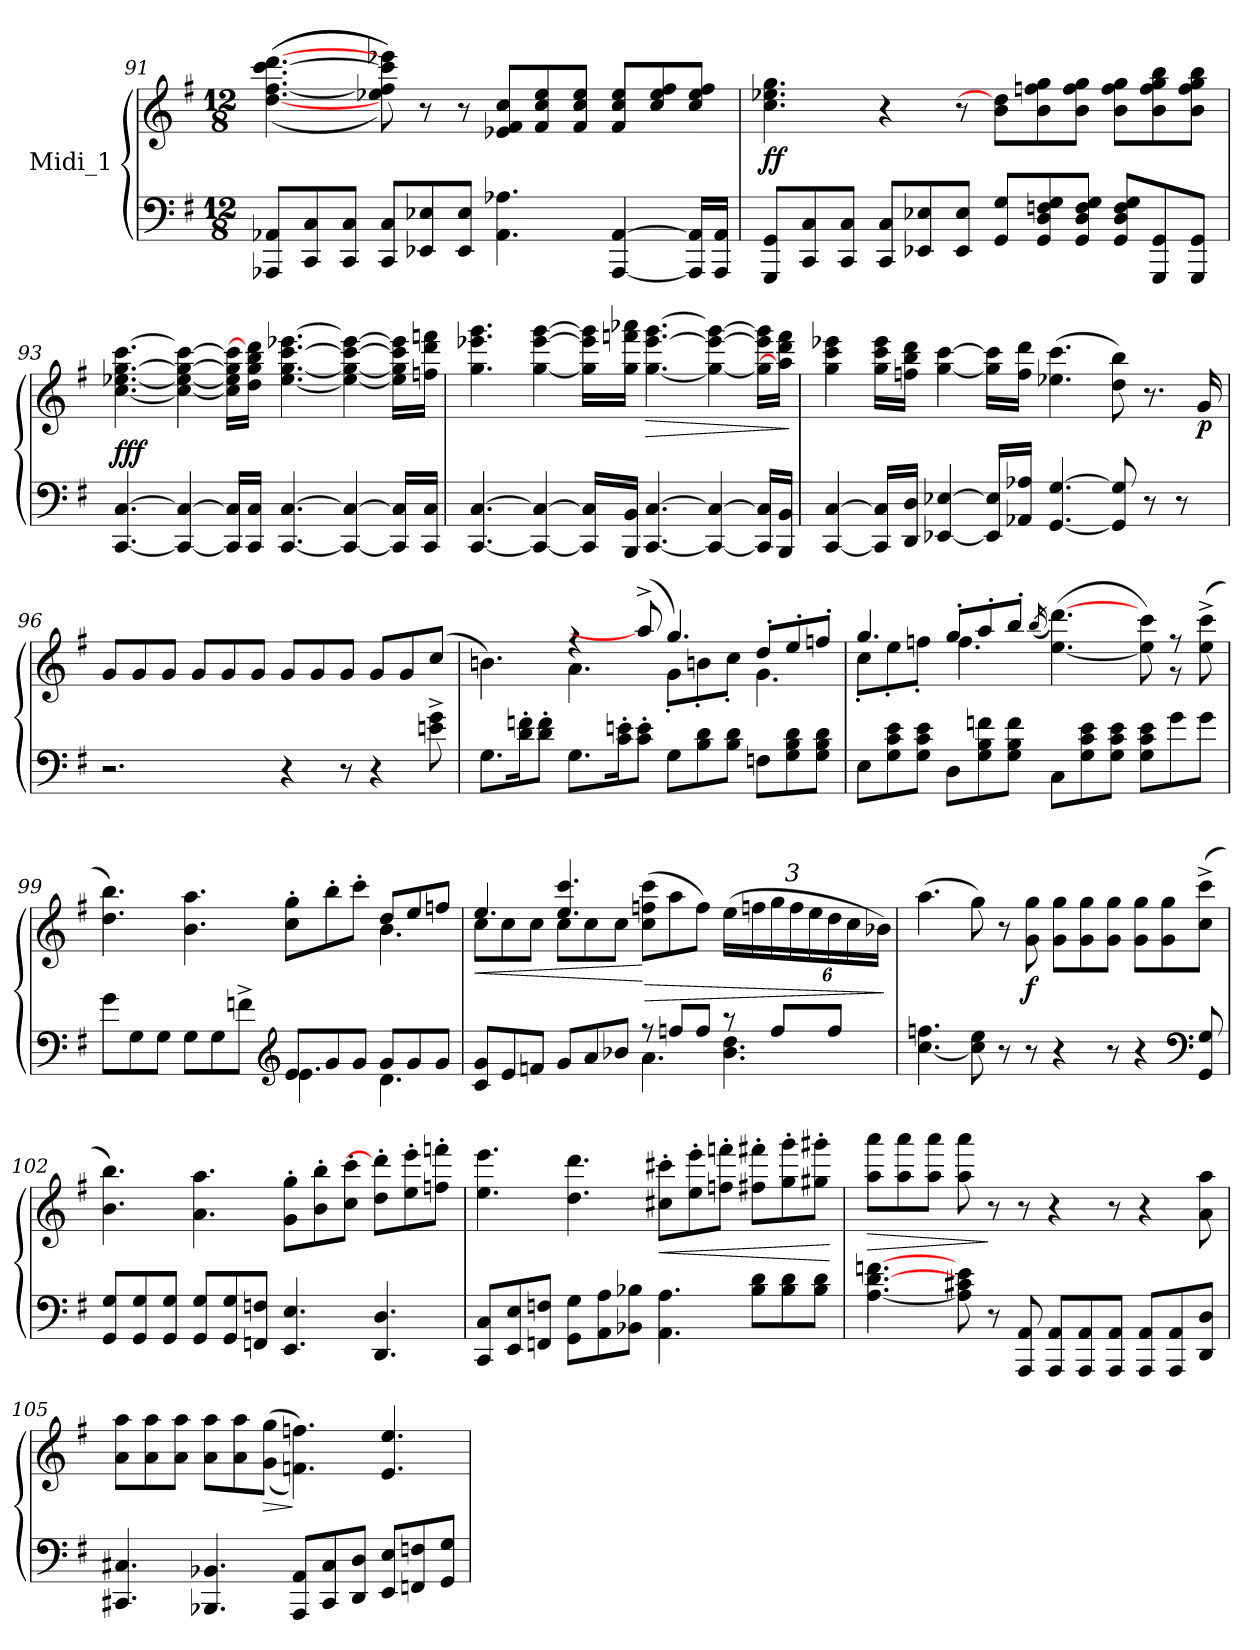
**kern	**kern	**dynam
*part1	*part1	*part1
*staff2	*staff1	*staff1/2
*I"Midi_1	*	*
!!LO:LB:g=z
*clefF4	*clefG2	*
*k[f#]	*k[f#]	*
*G:	*G:	*
*M12/8	*M12/8	*
=91	=91	=91
8AAA-X/ 8AA-X/L	((>([4.dd\ [4.ff#i\ [4.ccc\ [4.ddd\	.
8CC/ 8C/	.	.
8CC/ 8C/J	.	.
8CC/ 8C/L	8ee-X\ 8ff#\] 8ccc\] 8eee-X\)))	.
8EE-X/ 8E-X/	8r	.
8EE-/ 8E-/J	8r	.
4.AA-\ 4.A-X\	8e-X/ 8f#/ 8cc/L	.
.	8f#/ 8cc/ 8ee-i/	.
.	8f#/ 8cc/ 8ee-/J	.
[4AAA-/ [4AA-/	8f#/ 8cc/ 8ee-/L	.
.	8cc/ 8ee-/ 8ff#/	.
16AAA-/] 16AA-/]LL	8cc/ 8ee-/ 8ff#/J	.
16AAA-/ 16AA-/JJ	.	.
!!LO:PB:g=z
=92	=92	=92
*	*MM100	*
!	!	!LO:DY:b
8GGG/ 8GG/L	4.cc\ 4.ee-X\ 4.gg\	ff
8CC/ 8C/	.	.
8CC/ 8C/J	.	.
8CC/ 8C/L	4r	.
8EE-X/ 8E-X/	.	.
8EE-/ 8E-/J	8r	.
8GG/ 8G/L	8b\ 8dd\]L	.
8GG/ 8D/ 8Fn/ 8G/	8b\ 8ffn\ 8gg\	.
8GG/ 8D/ 8F/ 8G/J	8b\ 8ff\ 8gg\J	.
8GG/ 8D/ 8F/ 8G/L	8b\ 8ff\ 8gg\L	.
8GGG/ 8GG/	8b\ 8ff\ 8gg\ 8bb\	.
8GGG/ 8GG/J	8b\ 8ff\ 8gg\ 8bb\J	.
=93	=93	=93
!	!	!LO:DY:a=2
[4.CC/ [4.C/	[4.cc\ [4.ee-X\ [4.gg\ [4.ccc\	fff
4CC/_ 4C/_	4cc\_ 4ee-\_ 4gg\_ 4ccc\_	.
16CC/] 16C/]LL	16cc\] 16ee-\] 16gg\] 16ccc\]LL	.
16CC/ 16C/JJ	16dd\ 16gg\ 16bb\ 16ddd\]JJ	.
[4.CC/ [4.C/	[4.ee-\ [4.gg\ [4.ccc\ [4.eee-X\	.
4CC/_ 4C/_	4ee-\_ 4gg\_ 4ccc\_ 4eee-\_	.
16CC/] 16C/]LL	16ee-\] 16gg\] 16ccc\] 16eee-\]LL	.
16CC/ 16C/JJ	16ffn\ 16ddd\ 16fffn\JJ	.
=94	=94	=94
[4.CC/ [4.C/	4.gg\ 4.eee-X\ 4.ggg\	.
4CC/_ 4C/_	[4gg\ [4eee-\ [4ggg\	.
16CC/] 16C/]LL	16gg\] 16eee-\] 16ggg\]LL	.
16BBB/ 16BB/JJ	16gg\ 16fffn\ 16aaa-X\JJ	.
!	!	!LO:HP:b
[4.CC/ [4.C/	[4.gg\ [4.eee-\ [4.ggg\	>
4CC/_ 4C/_	4gg\_ 4eee-\_ 4ggg\_	.
16CC/] 16C/]LL	16gg\] 16eee-\] 16ggg\]LL	.
16BBB/ 16BB/JJ	16aa-\] 16ddd\ 16fff\JJ	.
.	.	]
!!LO:LB:g=z
=95	=95	=95
[4CC/ [4C/	4gg\ 4ccc\ 4eee-X\	.
16CC/] 16C/]LL	16gg\ 16ccc\ 16eee-\LL	.
16DD/ 16D/JJ	16ffn\ 16bb\ 16ddd\JJ	.
[4EE-X/ [4E-X/	[4gg\ [4ccc\	.
16EE-/] 16E-/]LL	16gg\] 16ccc\]LL	.
16AA-X/ 16A-X/JJ	16ff\ 16ddd\JJ	.
[4.GG/ [4.G/	(>4.ee-X\ 4.ccc\	.
8GG/] 8G/]	8dd\ 8bb\)	.
8r	8.r	.
8r	.	.
!	!	!LO:DY:b
.	16g/	p
!!LO:LB:g=z
=96	=96	=96
*	*MM100	*
*^	*^	*
2.r	2ryy	8g/L	2ryy	.
.	.	8g/	.	.
.	.	8g/J	.	.
.	.	8g/L	.	.
.	2ryy	8g/	2ryy	.
.	.	8g/J	.	.
4r	.	8g/L	.	.
.	.	8g/	.	.
8r	2ryy	8g/J	2ryy	.
4r	.	8g/L	.	.
.	.	8g/	.	.
8eni\^ 8g\^	.	(8cc/J	.	.
=97	=97	=97	=97	=97
8.G\L	2ryy	4.bni\)	4ryy	.
16d\' 16fn\'K	.	.	.	.
8d\' 8f\'J	.	.	8ryy	.
8.G\L	.	4r	4.a\	.
.	2ryy	.	.	.
16c\' 16eni\'K	.	.	.	.
8c\' 8e\'J	.	(8aa^/]	.	.
8G\L	.	4.gg/)	8g'\L	.
8B\ 8d\	.	.	8bni'\	.
8B\ 8d\J	2ryy	.	8cc'\J	.
8Fn\L	.	8dd'/L	4.g\	.
8G\ 8B\ 8d\	.	8ee'/	.	.
8G\ 8B\ 8d\J	.	8ffn'/J	.	.
!!LO:LB:g=z	!!
=98	=98	=98	=98	=98
8E\L	2ryy	4.gg/	8cc'\L	.
8G\ 8c\ 8e\	.	.	8ee'\	.
8G\ 8c\ 8e\J	.	.	8ffn'\J	.
8D\L	.	8gg'/L	4.ff\	.
8G\ 8B\ 8fn\	2ryy	8aa'/	.	.
8G\ 8B\ 8f\J	.	8bb'/J	.	.
.	.	(>16qbb/	.	.
8C\L	.	(>[4.ee\ [4.ddd\)	4ryy	.
8G\ 8c\ 8e\	.	.	.	.
8G\ 8c\ 8e\J	2ryy	.	4ryy	.
8G\ 8c\ 8e\L	.	8ee\] 8ccc\)	.	.
8g\	.	8r	8r	.
8g\J	.	(>8ee\^ 8ccc\^	8ryy	.
=99	=99	=99	=99	=99
8g\L	2ryy	4.dd\ 4.bb\)	2ryy	.
8G\	.	.	.	.
8G\J	.	.	.	.
8G\L	.	4.b\ 4.aa\	.	.
8G\	4ryy	.	2ryy	.
8fn^\J	.	.	.	.
*clefG2	*	*	*	*
8e/L	4.e\	8cc\' 8gg\'L	.	.
8g/	.	8bb'\	.	.
8g/J	.	8ccc'\J	8ryy	.
8g/L	4.d\	8dd/L	4.b\	.
8g/	.	8ee/	.	.
8g/J	.	8ffn/J	.	.
!!LO:LB:g=z	!!
=100	=100	=100	=100	=100
*	*	*MM100	*	*
!	!	!	!	!LO:HP:b
8c/ 8g/L	2ryy	4.ee/	8cc\L	<
8e/	.	.	8cc\	.
8fn/J	.	.	8cc\J	.
8g/L	.	4.ee/ 4.ccc/	8cc\L	.
8a/	4ryy	.	8cc\	.
8b-X/J	.	.	8cc\J	.
!	!	!	!	!LO:HP:n=1:b
8r	4.a\	(8cc\ 8ffn\ 8ccc\L	4ryy	[ >
8ffn/L	.	8aa\	.	.
8ff/J	.	8ff\J)	2ryy	.
8r	4.b-\ 4.dd\	(>16ee\LL	.	.
.	.	16ffni\	.	.
*	*	*Xbrackettup	*	*
8ff/L	.	24gg\	.	.
!	!	!LO:TX:a:i:t=3	!	!
.	.	24ff\	.	.
.	.	24ee\	.	.
8ff/J	.	24dd\	.	.
.	.	24cc\	.	.
.	.	24b-X\JJ)	.	.
*v	*v	*	*	*
*	*v	*v	*
.	.	]
=101	=101	=101
*^	*^	*
[4.cc\ 4.ffn\	2ryy	(>4.aa\	2ryy	.
8cc\] 8ee\	.	8gg\)	.	.
8r	2ryy	8r	2ryy	.
!	!	!	!	!LO:DY:b
8r	.	8g\ 8gg\	.	f
4r	.	8g\ 8gg\L	.	.
.	.	8g\ 8gg\	.	.
8r	4ryy	8g\ 8gg\J	2ryy	.
4r	.	8g\ 8gg\L	.	.
.	8ryy	8g\ 8gg\	.	.
*clefF4	*	*	*	*
8GG/ 8G/	8ryy	(8cc\^ 8ccc\^J	.	.
=102	=102	=102	=102	=102
8GG/ 8G/L	2ryy	4.b\ 4.bb\)	2ryy	.
8GG/ 8G/	.	.	.	.
8GG/ 8G/J	.	.	.	.
8GG/ 8G/L	.	4.a\ 4.aa\	.	.
8GG/ 8G/	2ryy	.	2ryy	.
8FFn/ 8Fn/J	.	.	.	.
4.EE/ 4.E/	.	8g\' 8gg\'L	.	.
.	.	8b\' 8bb\'	.	.
.	2ryy	8cc\' 8ccc\'J	2ryy	.
4.DD/ 4.D/	.	8dd\' 8ddd\]'L	.	.
.	.	8ee\' 8eee\'	.	.
.	.	8ffn\' 8fffn\'J	.	.
*v	*v	*	*	*
*	*v	*v	*
!!LO:LB:g=z
=103	=103	=103
*	*MM100	*
8CC/ 8C/L	4.ee\ 4.eee\	.
8EE/ 8E/	.	.
8FFn/ 8Fn/J	.	.
8GG\ 8G\L	4.dd\ 4.ddd\	.
8AA\ 8A\	.	.
8BB-X\ 8B-X\J	.	.
!	!	!LO:HP:b
4.AA\ 4.A\	8cc#X\' 8ccc#X\'L	<
.	8ee\' 8eee\'	.
.	8ffn\' 8fffn\'J	.
8B-\ 8d\L	8ff#X\' 8fff#X\'L	.
8B-\ 8d\	8gg\' 8ggg\'	.
8B-\ 8d\J	8gg#X\' 8ggg#X\'J	.
.	.	[
=104	=104	=104
!	!	!LO:HP:b
[4.A\ [4.d\ [4.fn\	8aa\ 8aaa\L	>
.	8aa\ 8aaa\	.
.	8aa\ 8aaa\J	.
8A\] 8c#X\ 8e\	8aa\ 8aaa\	.
8r	8r	]
8AAA/ 8AA/	8r	.
8AAA/ 8AA/L	4r	.
8AAA/ 8AA/	.	.
8AAA/ 8AA/J	8r	.
8AAA/ 8AA/L	4r	.
8AAA/ 8AA/	.	.
8DD/ 8D/J	8a\ 8aa\	.
=105	=105	=105
4.CC#X/ 4.C#X/	8a\ 8aa\L	.
.	8a\ 8aa\	.
.	8a\ 8aa\J	.
4.BBB-X/ 4.BB-X/	8a\ 8aa\L	.
.	8a\ 8aa\	.
!	!	!LO:HP:b
.	((>8g\ 8gg\J	>
8AAA/ 8AA/L	4.fn\ 4.ffn\))	]
8CC#/ 8C#/	.	.
8DD/ 8D/J	.	.
8EE/ 8E/L	4.e/ 4.ee/	.
8FFn/ 8Fn/	.	.
8GG/ 8G/J	.	.
=	=	=
*-	*-	*-
